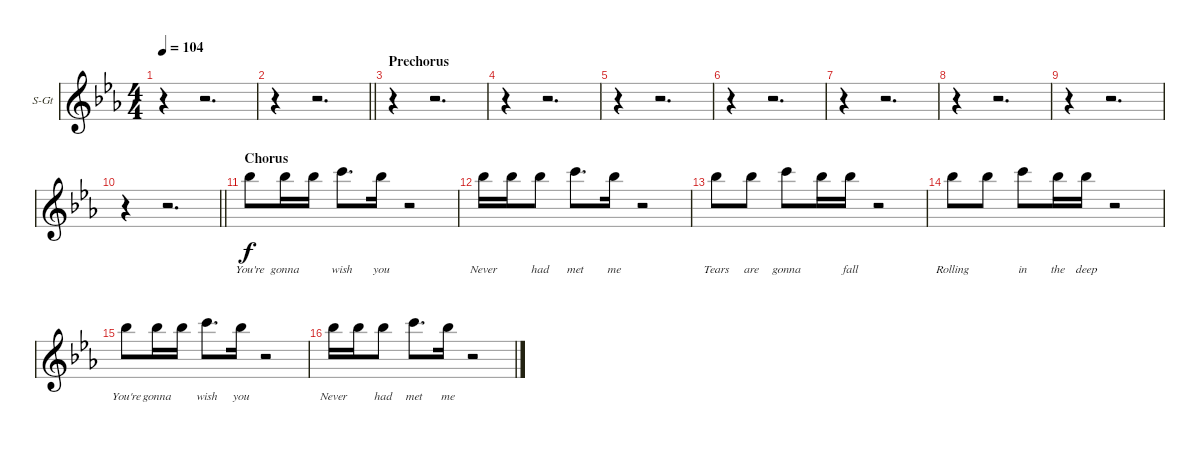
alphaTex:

\bracketExtendMode groupsimilarinstruments
\firstSystemTrackNameOrientation horizontal
\otherSystemsTrackNameOrientation horizontal
\track ("Backing vocals" "S-Gt") {instrument sopranosax}
\staff {score}
\tuning (E4 B3 G3 D3 A2 E2)
\displaytranspose 12
\ts (4 4)
\tempo 104
\clef g2
\scale
0.333333
\ks eb
r.4{dy f} r.2{d} |
\scale
0.333333
\barLineRight lightlight
r.4 r.2{d} |
\section ("" "Prechorus")
\scale
0.333333 r.4 r.2{d} |
\scale
0.333333 r.4 r.2{d} |
\scale
0.333333 r.4 r.2{d} |
\scale
0.333333 r.4 r.2{d} |
\scale
0.333333 r.4 r.2{d} |
\scale
0.333333 r.4 r.2{d} |
\scale
0.273006 r.4 r.2{d} |
\scale
0.273006
\barLineRight lightlight
r.4 r.2{d} |
\section ("" "Chorus")
\scale
0.453988 6.1.8{lyrics (0 "You're") lyrics (1 "") lyrics (2 "") lyrics (3 "") lyrics (4 "")} 6.1.16{lyrics (0 "gonna") lyrics (1 "") lyrics (2 "") lyrics (3 "") lyrics (4 "")} 6.1.16{lyrics (0 "") lyrics (1 "") lyrics (2 "") lyrics (3 "") lyrics (4 "")} 8.1.8{d lyrics (0 "wish") lyrics (1 "") lyrics (2 "") lyrics (3 "") lyrics (4 "")} 6.1.16{lyrics (0 "you") lyrics (1 "") lyrics (2 "") lyrics (3 "") lyrics (4 "")} r.2 |
\scale
0.333333 6.1.16{lyrics (0 "Never") lyrics (1 "") lyrics (2 "") lyrics (3 "") lyrics (4 "")} 6.1.16{lyrics (0 "") lyrics (1 "") lyrics (2 "") lyrics (3 "") lyrics (4 "")} 6.1.8{lyrics (0 "had") lyrics (1 "") lyrics (2 "") lyrics (3 "") lyrics (4 "")} 8.1.8{d lyrics (0 "met") lyrics (1 "") lyrics (2 "") lyrics (3 "") lyrics (4 "")} 6.1.16{lyrics (0 "me") lyrics (1 "") lyrics (2 "") lyrics (3 "") lyrics (4 "")} r.2 |
\scale
0.333333 6.1.8{lyrics (0 "Tears") lyrics (1 "") lyrics (2 "") lyrics (3 "") lyrics (4 "")} 6.1.8{lyrics (0 "are") lyrics (1 "") lyrics (2 "") lyrics (3 "") lyrics (4 "")} 8.1.8{lyrics (0 "gonna") lyrics (1 "") lyrics (2 "") lyrics (3 "") lyrics (4 "")} 6.1.16{lyrics (0 "") lyrics (1 "") lyrics (2 "") lyrics (3 "") lyrics (4 "")} 6.1.16{lyrics (0 "fall") lyrics (1 "") lyrics (2 "") lyrics (3 "") lyrics (4 "")} r.2 |
\scale
0.333333 6.1.8{lyrics (0 "Rolling") lyrics (1 "") lyrics (2 "") lyrics (3 "") lyrics (4 "")} 6.1.8{lyrics (0 "") lyrics (1 "") lyrics (2 "") lyrics (3 "") lyrics (4 "")} 8.1.8{lyrics (0 "in") lyrics (1 "") lyrics (2 "") lyrics (3 "") lyrics (4 "")} 6.1.16{lyrics (0 "the") lyrics (1 "") lyrics (2 "") lyrics (3 "") lyrics (4 "")} 6.1.16{lyrics (0 "deep") lyrics (1 "") lyrics (2 "") lyrics (3 "") lyrics (4 "")} r.2 |
\scale
0.333333 6.1.8{lyrics (0 "You're") lyrics (1 "") lyrics (2 "") lyrics (3 "") lyrics (4 "")} 6.1.16{lyrics (0 "gonna") lyrics (1 "") lyrics (2 "") lyrics (3 "") lyrics (4 "")} 6.1.16{lyrics (0 "") lyrics (1 "") lyrics (2 "") lyrics (3 "") lyrics (4 "")} 8.1.8{d lyrics (0 "wish") lyrics (1 "") lyrics (2 "") lyrics (3 "") lyrics (4 "")} 6.1.16{lyrics (0 "you") lyrics (1 "") lyrics (2 "") lyrics (3 "") lyrics (4 "")} r.2 |
\scale
0.333333 6.1.16{lyrics (0 "Never") lyrics (1 "") lyrics (2 "") lyrics (3 "") lyrics (4 "")} 6.1.16{lyrics (0 "") lyrics (1 "") lyrics (2 "") lyrics (3 "") lyrics (4 "")} 6.1.8{lyrics (0 "had") lyrics (1 "") lyrics (2 "") lyrics (3 "") lyrics (4 "")} 8.1.8{d lyrics (0 "met") lyrics (1 "") lyrics (2 "") lyrics (3 "") lyrics (4 "")} 6.1.16{lyrics (0 "me") lyrics (1 "") lyrics (2 "") lyrics (3 "") lyrics (4 "")} r.2
